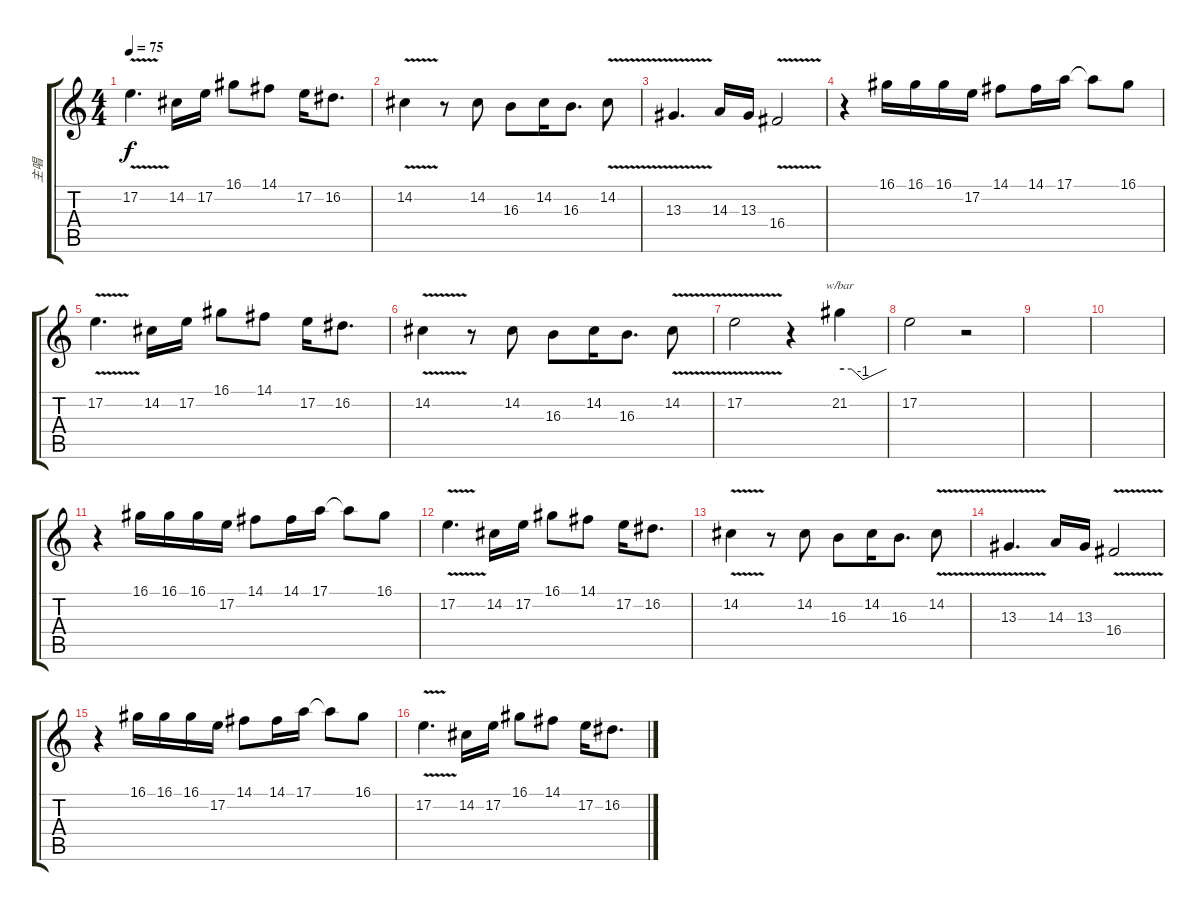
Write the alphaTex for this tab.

\track ("主唱" "主唱") {instrument acousticgrandpiano}
\staff {score tabs}
\tuning (E4 B3 G3 D3 A2 E2) {hide}
\ts (4 4)
\tempo 75
\clef g2
\ks c
17.2{v}.4{d dy f} 14.2.16 17.2.16 16.1.8 14.1.8 17.2.16 16.2.8{d} |
14.2{v}.4 r.8 14.2.8 16.3.8 14.2.16 16.3.8{d} 14.2{v}.8 |
13.3{v}.4{d} 14.3.16 13.3.16 16.4{v}.2 |
r.4 16.1.16 16.1.16 16.1.16 17.2.16 14.1.8 14.1.16 17.1.16 17.1{t}.8 16.1.8 |
17.2{v}.4{d} 14.2.16 17.2.16 16.1.8 14.1.8 17.2.16 16.2.8{d} |
14.2{v}.4 r.8 14.2.8 16.3.8 14.2.16 16.3.8{d} 14.2{v}.8 |
17.2{v}.2 r.4 21.2.4{tbe (custom default 0 0 5 0 15 0 30 -4 60 0)} |
17.2.2 r.2 |
|
|
r.4 16.1.16 16.1.16 16.1.16 17.2.16 14.1.8 14.1.16 17.1.16 17.1{t}.8 16.1.8 |
17.2{v}.4{d} 14.2.16 17.2.16 16.1.8 14.1.8 17.2.16 16.2.8{d} |
14.2{v}.4 r.8 14.2.8 16.3.8 14.2.16 16.3.8{d} 14.2{v}.8 |
13.3{v}.4{d} 14.3.16 13.3.16 16.4{v}.2 |
r.4 16.1.16 16.1.16 16.1.16 17.2.16 14.1.8 14.1.16 17.1.16 17.1{t}.8 16.1.8 |
17.2{v}.4{d} 14.2.16 17.2.16 16.1.8 14.1.8 17.2.16 16.2.8{d}
